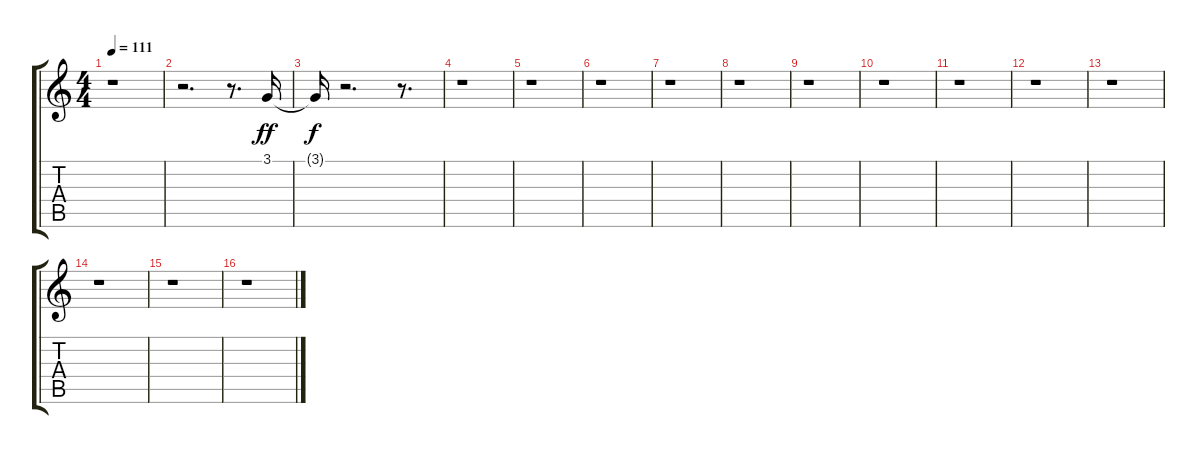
\track "" {instrument synthstrings1}
\staff {score tabs}
\tuning (E4 B3 G3 D3 A2 E2) {hide}
\ts (4 4)
\tempo 111
\clef g2
\ks c
r.1{dy f} |
r.2{d} r.8{d} 3.1.16{dy ff} |
3.1{t}.16{dy f} r.2{d} r.8{d} |
r.1 |
r.1 |
r.1 |
r.1 |
r.1 |
r.1 |
r.1 |
r.1 |
r.1 |
r.1 |
r.1 |
r.1 |
r.1
